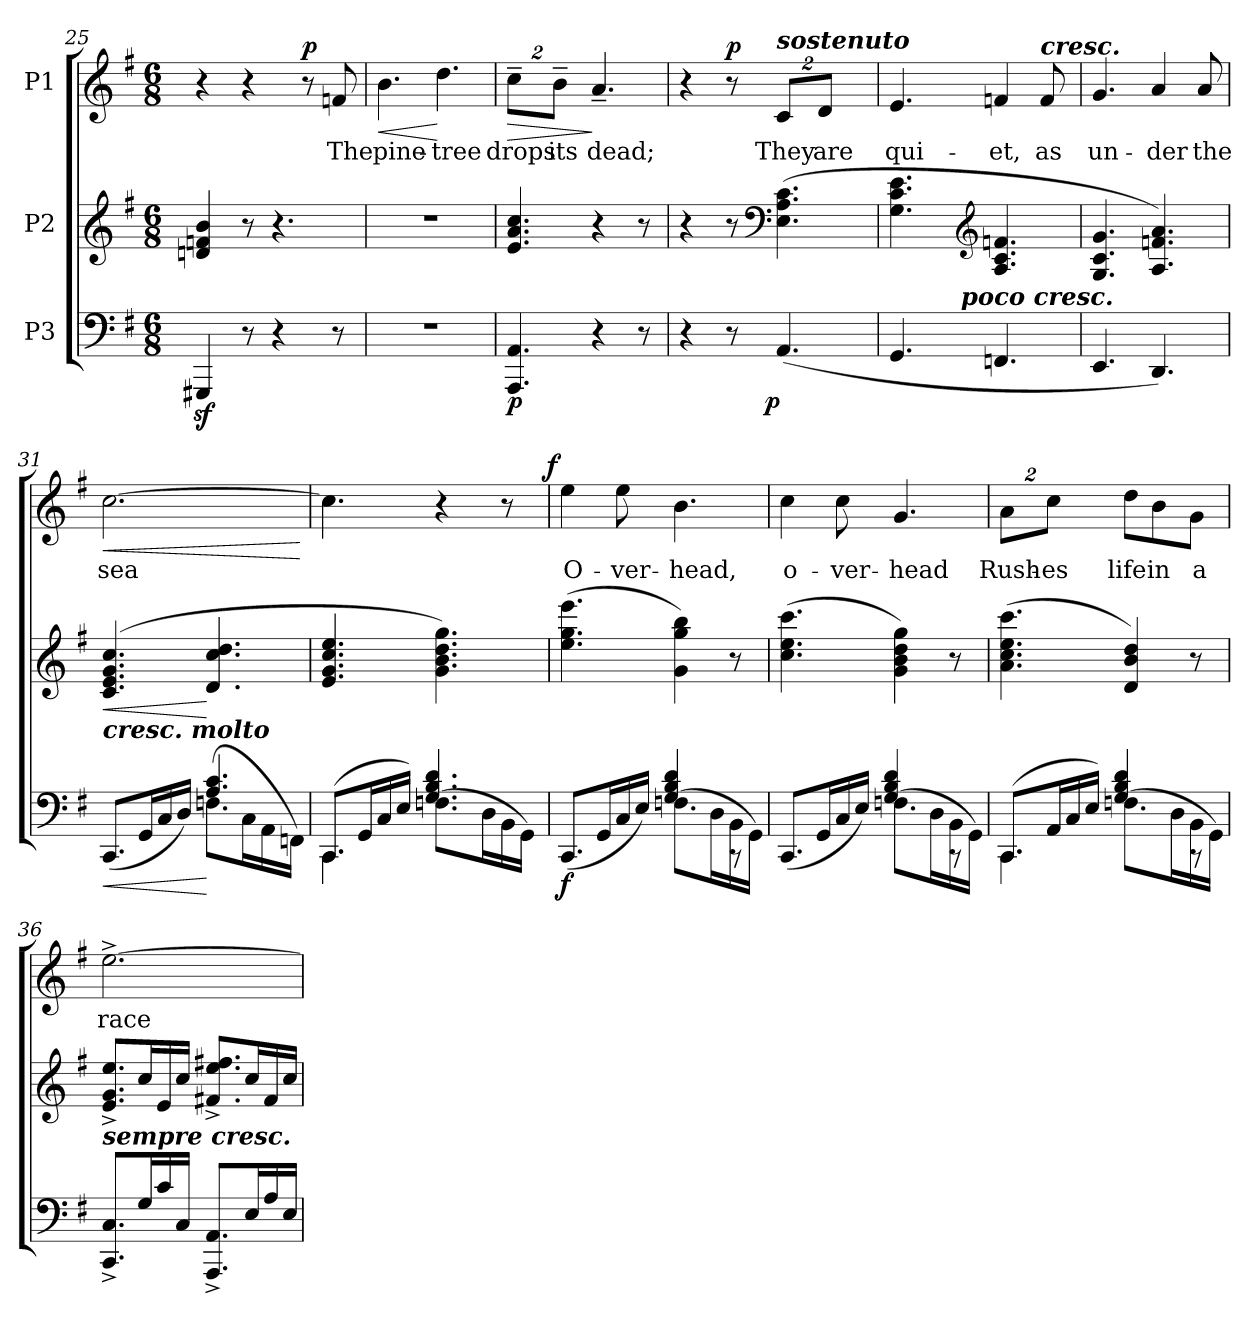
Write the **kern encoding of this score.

**kern	**dynam	**kern	**dynam	**kern	**text	**dynam
*part3	*part3	*part2	*part2	*part1	*part1	*part1
*staff3	*staff3	*staff2	*staff2	*staff1	*staff1	*staff1
*I"P3	*	*I"P2	*	*I"P1	*	*
*clefF4	*	*clefG2	*	*clefG2	*	*
*k[f#]	*	*k[f#]	*	*k[f#]	*	*
*e:	*	*e:	*	*e:	*	*
*M6/8	*	*M6/8	*	*M6/8	*	*
=25	=25	=25	=25	=25	=25	=25
4GGG#Xzi/	.	4dni/ 4fni 4bi	.	4r	.	.
8r	.	8r	.	4r	.	.
4r	.	4.r	.	.	.	.
.	.	.	.	8r	.	p
!	!	!	!	!	!LO:LY:b:color=#000000	!
8r	.	.	.	8fni/	The	.
!!LO:LB:g=z
=26	=26	=26	=26	=26	=26	=26
!LO:N:vis=1	!	!LO:N:vis=1	!	!	!	!
!	!	!	!	!	!LO:LY:b:color=#000000	!LO:HP:b
2.r	.	2.r	.	4.bi\	pine-	<
!	!	!	!	!	!LO:LY:b:color=#000000	!
.	.	.	.	4.ddi\	-tree	[
=27	=27	=27	=27	=27	=27	=27
!	!	!	!	!	!LO:LY:b:color=#000000	!LO:HP:b
4.AAAi/ 4.AAi	p	4.ei/ 4.ai 4.cci	.	16%3cc~i\L	drops	>
!	!	!	!	!	!LO:LY:b:color=#000000	!
.	.	.	.	16%3b~i\J	its	.
!	!	!	!	!	!LO:LY:b:color=#000000	!
4r	.	4r	.	4.a~i/	dead;	]
8r	.	8r	.	.	.	.
=28	=28	=28	=28	=28	=28	=28
*^	*	*	*	*	*	*
4r	4ryy	.	4r	.	4r	.	.
8r	16ryy	.	8r	.	8r	.	p
.	32ryy	.	.	.	.	.	.
.	256..ryy	.	.	.	.	.	.
.	4ryy	p	.	.	.	.	.
*	*	*	*clefF4	*	*	*	*
!	!	!	!	!	!LO:TX:a:Bi:t=sostenuto	!	!
!	!	!	!	!	!	!LO:LY:b:color=#000000	!
(4.AAi/	.	.	(4.Ei\ 4.Ai 4.ci	.	16%3ci/L	They	.
!	!	!	!	!	!	!LO:LY:b:color=#000000	!
.	.	.	.	.	16%3di/J	are	.
.	8ryy	.	.	.	.	.	.
.	64ryy	.	.	.	.	.	.
.	128ryy	.	.	.	.	.	.
.	1024ryy	.	.	.	.	.	.
=29	=29	=29	=29	=29	=29	=29	=29
!	!	!	!	!	!	!LO:LY:b:color=#000000	!
4.GGi/	8ryy	.	4.Gi\ 4.ci 4.ei	.	4.ei/	qui-	.
.	16ryy	.	.	.	.	.	.
.	32ryy	.	.	.	.	.	.
.	128ryy	.	.	.	.	.	.
.	512.ryy	.	.	.	.	.	.
!	!LO:TX:a:Bi:t=poco cresc.	!	!	!	!	!	!
.	2ryy	.	.	.	.	.	.
*	*	*	*clefG2	*	*	*	*
!	!	!	!	!	!	!LO:LY:b:color=#000000	!
4.FFni/	.	.	4.Ai/ 4.ci 4.fni	.	4fni/	-et,	.
!	!	!	!	!	!LO:TX:a:Bi:t=cresc.	!	!
!	!	!	!	!	!	!LO:LY:b:color=#000000	!
.	.	.	.	.	8fi/	as	.
.	64ryy	.	.	.	.	.	.
.	256ryy	.	.	.	.	.	.
.	1024ryy	.	.	.	.	.	.
*v	*v	*	*	*	*	*	*
=30	=30	=30	=30	=30	=30	=30
*^	*	*	*	*	*	*
!	!	!	!	!	!	!LO:LY:b:color=#000000	!
*v	*v	*	*	*	*	*	*
4.EEi/	.	4.Gi/ 4.ci 4.gi	.	4.gi/	un-	.
!	!	!	!	!	!LO:LY:b:color=#000000	!
4.DDi/)	.	4.Ai/ 4.fni 4.ai)	.	4ai/	-der	.
!	!	!	!	!	!LO:LY:b:color=#000000	!
.	.	.	.	8ai/	the	.
!!LO:PB:g=z
=31	=31	=31	=31	=31	=31	=31
!	!LO:HP:b	!	!LO:HP:b	!	!	!
*^	*	*	*	*	*	*
!LO:TX:a:Bi:t=cresc. molto	!	!	!	!	!	!	!
!	!	!	!	!	!	!LO:LY:b:color=#000000	!LO:HP:b
(8.CCi/L	4.ryy	<	(4.ci/ 4.ei 4.gi 4.cci	<	[2.cci\	sea	<
16GGi/L	.	.	.	.	.	.	.
16Ci/	.	.	.	.	.	.	.
16Di/JJ)	.	.	.	.	.	.	.
(8.Fni\L	4.Ai/ 4.ci	[	4.di/ 4.cci 4.ddi	[	.	.	.
16Ci\L	.	.	.	.	.	.	.
16AAi\	.	.	.	.	.	.	.
16FFni\JJ)	.	.	.	.	.	.	.
*v	*v	*	*	*	*	*	*
.	.	.	.	.	.	[
=32	=32	=32	=32	=32	=32	=32
*^	*	*	*	*^	*	*
(8.CCi/L	4.CCi\	.	4.ei/ 4.gi 4.cci 4.eei	.	4.cci\]	2ryy	.	.
16GGi/L	.	.	.	.	.	.	.	.
16Ci/	.	.	.	.	.	.	.	.
16Ei/JJ)	.	.	.	.	.	.	.	.
(8.Fni\L	4.Gi/ 4.Bi 4.di	.	4.gi\ 4.bi 4.ddi 4.ggi)	.	4r	.	.	.
.	.	.	.	.	.	8ryy	.	.
16Di\L	.	.	.	.	.	.	.	.
16BBi\	.	.	.	.	8r	16ryy	.	.
16GGi\JJ)	.	.	.	.	.	32ryy	.	.
.	.	.	.	.	.	64ryy	.	.
.	.	.	.	.	.	128...ryy	.	.
.	.	.	.	.	.	1024ryy	.	f
*	*	*	*	*	*v	*v	*	*
=33	=33	=33	=33	=33	=33	=33	=33
*	*	*	*	*	*^	*	*
!	!	!	!	!	!LO:TX:a:Bi:t=Più mosso.	!	!	!
!	!	!	!	!	!	!	!LO:LY:b:color=#000000	!
*	*	*	*	*	*v	*v	*	*
(8.CCi/L	4.ryy	f	(4.eei\ 4.ggi 4.eeei	.	4eei\	O-	.
16GGi/L	.	.	.	.	.	.	.
!	!	!	!	!	!	!LO:LY:b:color=#000000	!
16Ci/	.	.	.	.	8eei\	-ver-	.
16Ei/JJ)	.	.	.	.	.	.	.
!	!	!	!	!	!	!LO:LY:b:color=#000000	!
(8.Fni\L	4Gi/ 4Bi 4di	.	4gi\ 4ggi 4bbi)	.	4.bi\	-head,	.
16Di\L	.	.	.	.	.	.	.
16BBi\	8r	.	8r	.	.	.	.
16GGi\JJ)	.	.	.	.	.	.	.
!!LO:LB:g=z
=34	=34	=34	=34	=34	=34	=34	=34
!	!	!	!	!	!	!LO:LY:b:color=#000000	!
(8.CCi/L	4.ryy	.	(4.cci\ 4.eei 4.ccci	.	4cci\	o-	.
16GGi/L	.	.	.	.	.	.	.
!	!	!	!	!	!	!LO:LY:b:color=#000000	!
16Ci/	.	.	.	.	8cci\	-ver-	.
16Ei/JJ)	.	.	.	.	.	.	.
!	!	!	!	!	!	!LO:LY:b:color=#000000	!
(8.Fni\L	4Gi/ 4Bi 4di	.	4gi\ 4bi 4ddi 4ggi)	.	4.gi/	-head	.
16Di\L	.	.	.	.	.	.	.
16BBi\	8r	.	8r	.	.	.	.
16GGi\JJ)	.	.	.	.	.	.	.
=35	=35	=35	=35	=35	=35	=35	=35
!	!	!	!	!	!	!LO:LY:b:color=#000000	!
(8.CCi/L	4.CCi\	.	(4.ai\ 4.cci 4.eei 4.ccci	.	16%3ai\L	Rush-	.
!	!	!	!	!	!	!LO:LY:b:color=#000000	!
16AAi/L	.	.	.	.	16%3cci\J	-es	.
16Ci/	.	.	.	.	.	.	.
16Ei/JJ)	.	.	.	.	.	.	.
!	!	!	!	!	!	!LO:LY:b:color=#000000	!
(8.Fni\L	4Gi/ 4Bi 4di	.	4di/ 4bi 4ddi)	.	8ddi\L	life	.
!	!	!	!	!	!	!LO:LY:b:color=#000000	!
.	.	.	.	.	8bi\	in	.
16Di\L	.	.	.	.	.	.	.
!	!	!	!	!	!	!LO:LY:b:color=#000000	!
16BBi\	8r	.	8r	.	8gi\J	a	.
16GGi\JJ)	.	.	.	.	.	.	.
*v	*v	*	*	*	*	*	*
=36	=36	=36	=36	=36	=36	=36
!LO:TX:a:Bi:t=sempre cresc.	!	!	!	!	!	!
!	!	!	!	!	!LO:LY:b:color=#000000	!
8.CCi/^ 8.Ci^L	.	8.ei/^ 8.gi^ 8.eei^L	.	[2.ee^i\	race	.
16Gi/L	.	16cci/L	.	.	.	.
16ci/	.	16ei/	.	.	.	.
16Ci/JJ	.	16cci/JJ	.	.	.	.
8.AAAi/^ 8.AAi^L	.	8.f#Xi/^ 8.eei^ 8.ff#Xi^L	.	.	.	.
16Ei/L	.	16cci/L	.	.	.	.
16Ai/	.	16f#i/	.	.	.	.
16Ei/JJ	.	16cci/JJ	.	.	.	.
=	=	=	=	=	=	=
*-	*-	*-	*-	*-	*-	*-
